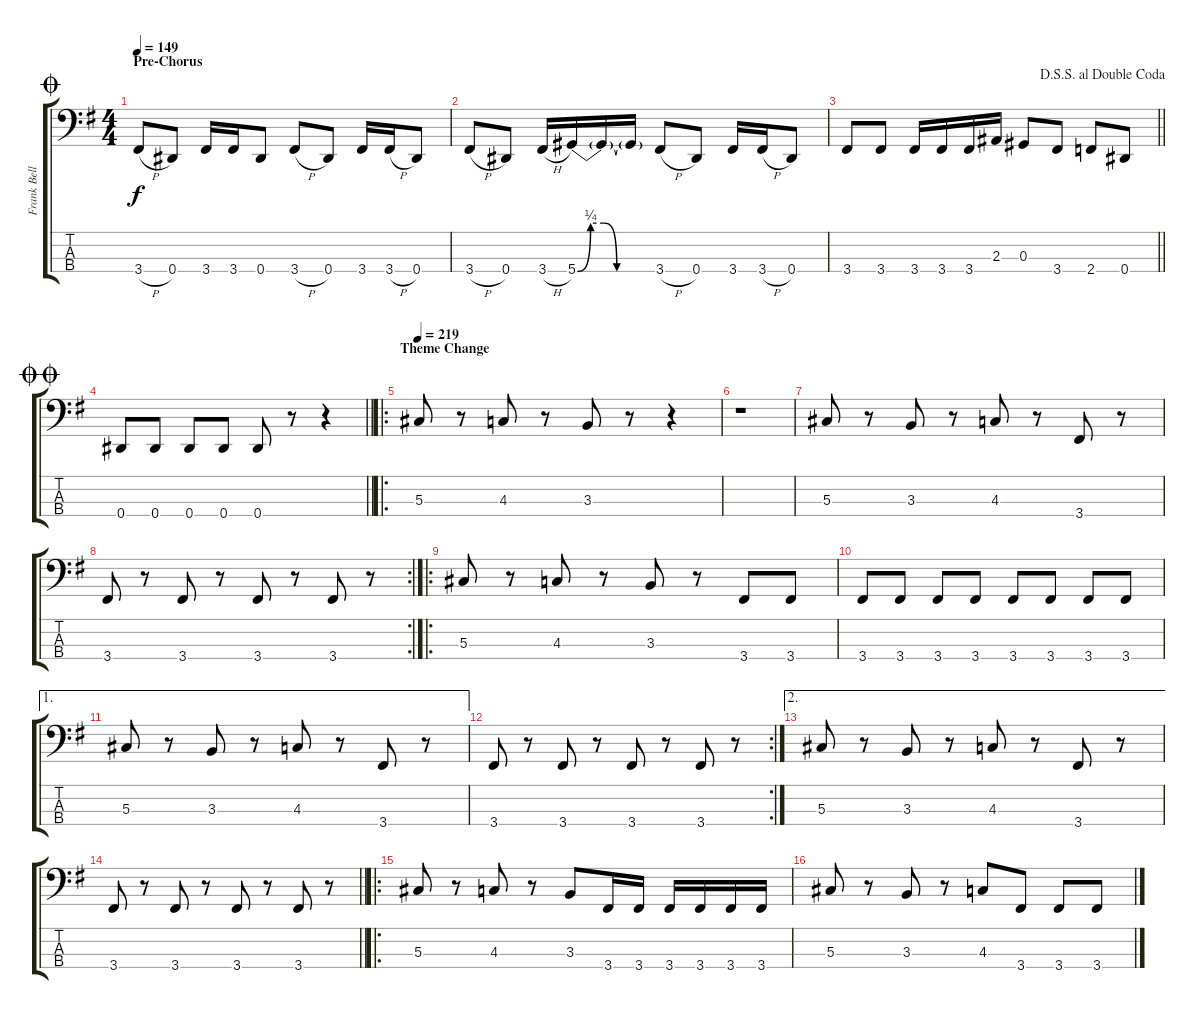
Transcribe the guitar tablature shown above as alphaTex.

\track ("Frank Bello" "Frank Bell") {instrument electricbassfinger}
\staff {score tabs}
\tuning (Gb2 Db2 Ab1 Eb1) {hide}
\ts (4 4)
\section ("" "Pre-Chorus")
\jump coda
\tempo 149
\clef f4
\ks g
3.4{h}.8{dy f} 0.4.8 3.4.16 3.4.16 0.4.8 3.4{h}.8 0.4.8 3.4.16 3.4{h}.16 0.4.8 |
3.4{h}.8 0.4.8 3.4{h}.16 5.4{be (custom 0 0 10 1 20 1 30 0 60 0)}.16 5.4{t}.16 5.4{t}.16 3.4{h}.8 0.4.8 3.4.16 3.4{h}.16 0.4.8 |
\jump dalsegnosegnoaldoublecoda
\barLineRight lightlight
3.4.8 3.4.8 3.4.16 3.4.16 3.4.16 2.3.16 0.3.8 3.4.8 2.4.8 0.4.8 |
\jump doublecoda
\barLineRight lightlight
0.4.8 0.4.8 0.4.8 0.4.8 0.4.8 r.8 r.4 |
\ro
\section ("" "Theme Change")
\tempo 219
5.3.8 r.8 4.3.8 r.8 3.3.8 r.8 r.4 |
r.1 |
5.3.8 r.8 3.3.8 r.8 4.3.8 r.8 3.4.8 r.8 |
\rc 2
3.4.8 r.8 3.4.8 r.8 3.4.8 r.8 3.4.8 r.8 |
\ro
5.3.8 r.8 4.3.8 r.8 3.3.8 r.8 3.4.8 3.4.8 |
3.4.8 3.4.8 3.4.8 3.4.8 3.4.8 3.4.8 3.4.8 3.4.8 |
\ae 1
5.3.8 r.8 3.3.8 r.8 4.3.8 r.8 3.4.8 r.8 |
\rc 2
3.4.8 r.8 3.4.8 r.8 3.4.8 r.8 3.4.8 r.8 |
\ae 2
5.3.8 r.8 3.3.8 r.8 4.3.8 r.8 3.4.8 r.8 |
\barLineRight lightlight
3.4.8 r.8 3.4.8 r.8 3.4.8 r.8 3.4.8 r.8 |
\ro
5.3.8 r.8 4.3.8 r.8 3.3.8 3.4.16 3.4.16 3.4.16 3.4.16 3.4.16 3.4.16 |
5.3.8 r.8 3.3.8 r.8 4.3.8 3.4.8 3.4.8 3.4.8
